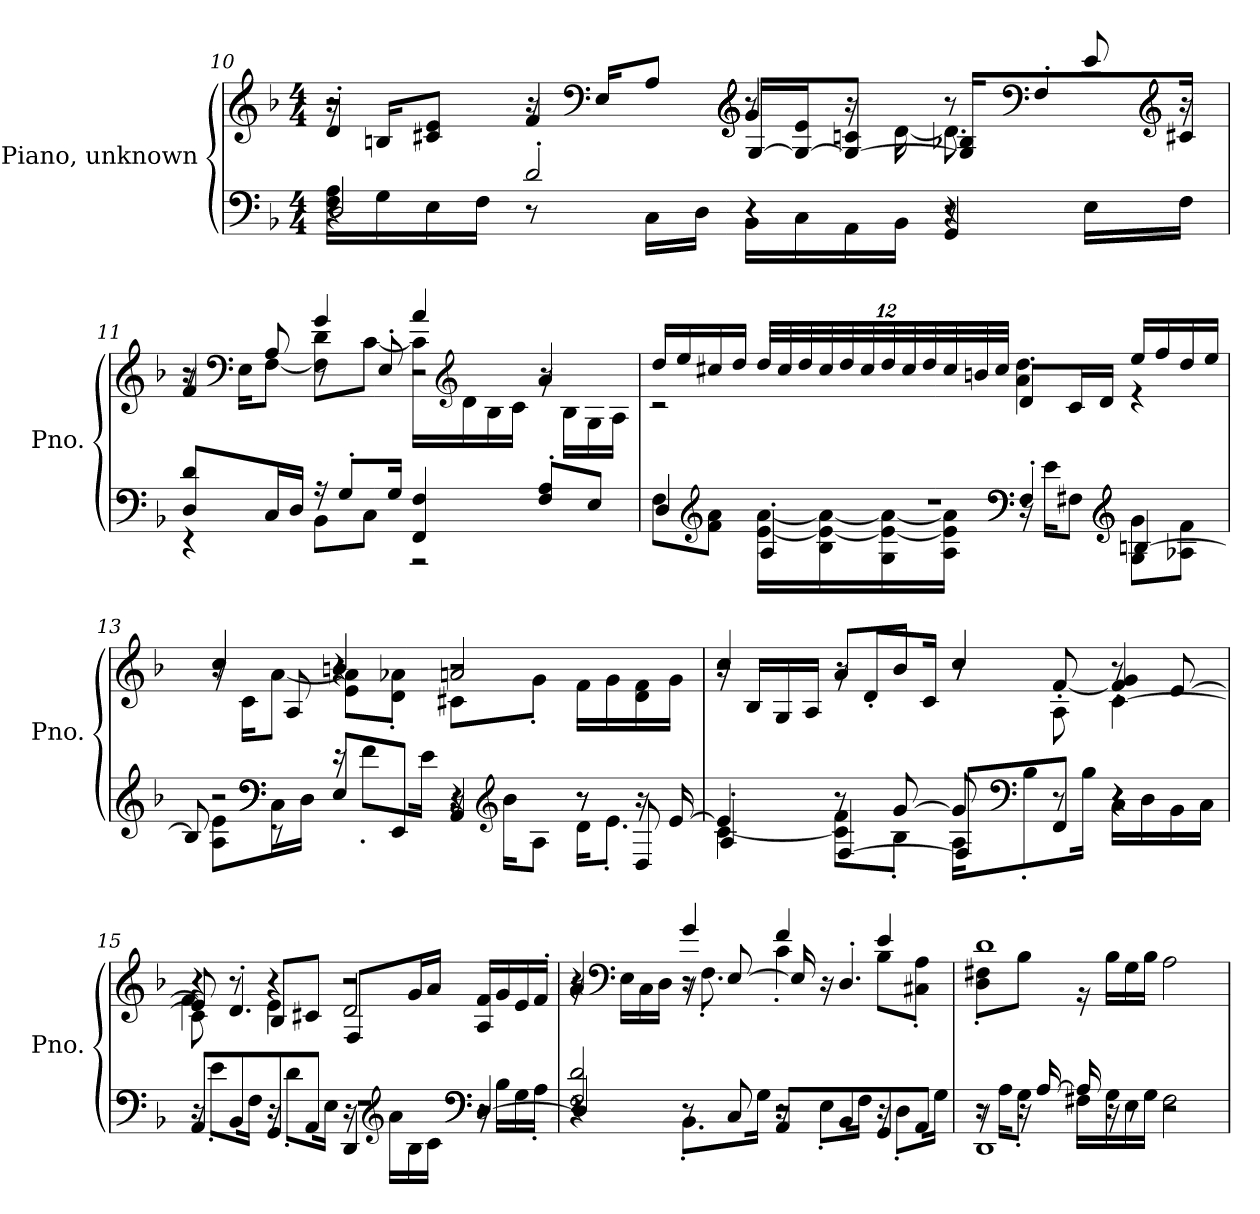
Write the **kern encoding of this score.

**kern	**kern
*part1	*part1
*staff2	*staff1
*I"Piano, unknown	*
*I'Pno.	*
*clefF4	*clefG2
*k[b-]	*k[b-]
*M4/4	*M4/4
=10	=10
*^	*^
*	*^	*	*^
4r	16F\ 16A\LL	2D/	4d'/	2r	16r
.	16G\	.	.	.	16Bn/KL
.	16E\	.	.	.	8c#X/ 8e/J
.	16F\JJ	.	.	.	.
2d'/	8r	.	4f/	.	16r
*	*	*	*clefF4	*	*
.	.	.	.	.	16E/KL
.	16C\LL	.	.	.	8A/J
.	16D\JJ	.	.	.	.
*	*	*	*clefG2	*	*
.	16BB-\LL	4r	4g/	8r	[16G/LL
.	16C\	.	.	.	16G/_ 16e/J
.	16AA\	.	.	16r	8G/_ 8cn/J
.	16BB-\JJ	.	.	[16d\	.
4r	8r	4GG/	8r	8.d\]	16G/] 16B-X/KL
*	*	*	*clefF4	*	*
.	.	.	.	.	8F'/
.	16E\LL	.	8e/	.	.
*	*	*	*clefG2	*	*
.	16F\JJ	.	.	16r	16c#X/Jk
*	*v	*v	*	*	*
!!LO:LB:g=z	!!	!!
=11	=11	=11	=11	=11
8D/ 8d/L	4r	4f/	16r	8r
*	*	*clefF4	*	*
.	.	.	16E\KL	.
16C/L	.	.	[8F\J	8A/
16D/JJ	.	.	.	.
16r	8BB-\L	4g/	8F\] 8d\L	8r
8G'/L	.	.	.	.
.	8C\J	.	[8c\J	8E'/
16G/Jk	.	.	.	.
4FF/ 4F/	2r	4a/	16c\LL]	2r
*	*	*clefG2	*	*
.	.	.	16d\	.
.	.	.	16B-\	.
.	.	.	16c\JJ	.
8F/' 8A/'L	.	4a/	16r	.
.	.	.	16B-\LL	.
8E/J	.	.	16G\	.
.	.	.	16A\JJ	.
*	*	*	*v	*v
!!LO:PB:g=z
=12	=12	=12	=12
*	*^	*	*
1r	8F\L	4D/	16dd/LL	2r
.	.	.	16ee/	.
*clefG2	*	*	*	*
.	8f\ 8a\J	.	16cc#X/	.
.	.	.	16dd/JJ	.
*	*	*	*Xbrackettup	*
.	[16e\ [16a\LL	4A'/	48dd/LLL	.
.	.	.	48cc#/	.
.	.	.	48dd/	.
.	16B-\ 16e\_ 16a\_	.	48cc#/	.
.	.	.	48dd/	.
.	.	.	48cc#/	.
.	16G\ 16e\_ 16a\_	.	48dd/	.
.	.	.	48cc#/	.
.	.	.	48dd/	.
.	16A\ 16e\] 16a\]JJ	.	48cc#/	.
.	.	.	48bn/	.
.	.	.	48cc#/JJJ	.
*clefF4	*	*	*	*
.	16r	4F'/	8d'/L	4a\ 4dd\
.	16e\KL	.	.	.
.	8F#X\J	.	16c/L	.
.	.	.	16d/JJ	.
*clefG2	*	*	*	*
.	8G\ 8g\L	[4Bn/	16ee/LL	4r
.	.	.	16ff/	.
.	8A-X\ 8f\J	.	16dd/	.
.	.	.	16ee/JJ	.
!!LO:LB:g=z
=13	=13	=13	=13	=13
*	*	*	*	*^
2r	8A\ 8e\L	8B/]	4cc/	16r	8r
.	.	.	.	16c\KL	.
*clefF4	*	*	*	*	*
.	16C\L	8r	.	[8a\J	8A/
.	16D\JJ	.	.	.	.
.	16r	8E/L	4bn/	8e\ 8a\]L	4r
.	8f'\L	.	.	.	.
.	.	8EE/J	.	8d\' 8a-X\'J	.
.	16e\Jk	.	.	.	.
4r	16r	4AA/	2an/	8c#X\L	2r
*clefG2	*	*	*	*	*
.	16b-\KL	.	.	.	.
.	8A\J	.	.	8g'\J	.
8r	16d\KL	8r	.	16f\LL	.
.	8.e'\J	.	.	16g\	.
16r	.	8D/	.	16d\ 16f\	.
[16e/	.	.	.	16g\JJ	.
=14	=14	=14	=14	=14	=14
4e/]	[4c\	4A'/	4cc/	16r	2r
.	.	.	.	16B-/LL	.
.	.	.	.	16G/	.
.	.	.	.	16A/JJ	.
8r	8c\] 8f\L	[4F/	8a/L	16r	.
.	.	.	.	8d'/L	.
[8g/	8B-'\J	.	8b-/J	.	.
.	.	.	.	16c/Jk	.
8g/]	16A\KL	8F/L]	4cc/	8r	8r
*clefF4	*	*	*	*	*
.	8B-'\	.	.	.	.
8r	.	8FF/J	.	[8f'/	8A'\
.	16B-\Jk	.	.	.	.
4r	16C\LL	4r	8r	4f/]' 4g/'	[4c\
.	16D\	.	.	.	.
.	16BB-\	.	[8e/	.	.
.	16C\JJ	.	.	.	.
!!LO:LB:g=z
=15	=15	=15	=15	=15	=15
*	*	*	*	*	*^
1r	16r	8AA/L	8e/]	4f\	4r	8c\]
.	8e'\L	.	.	.	.	.
.	.	8BB-/	4.d'/	.	.	8r
.	16F\Jk	.	.	.	.	.
.	16r	8GG/	.	4e\	8B-/L	4r
.	8d'\L	.	.	.	.	.
.	.	8AA/J	.	.	8c#X/J	.
.	16E\Jk	.	.	.	.	.
.	16r	4DD/	2d/	2r	8F/L	2r
*clefG2	*	*	*	*	*	*
.	16a\LL	.	.	.	.	.
.	16B-\	.	.	.	16g/L	.
.	16c\JJ	.	.	.	16a/JJ	.
*clefF4	*	*	*	*	*	*
.	16r	[4D/	.	.	16A/ 16f/LL	.
.	16B-\LL	.	.	.	16g/	.
.	16G\	.	.	.	16e/	.
.	16A'\JJ	.	.	.	16f'/JJ	.
*	*	*	*	*	*v	*v
=16	=16	=16	=16	=16	=16
2F/ 2d/	4r	4D/]	4a/	16r	4r
*	*	*	*clefF4	*	*
.	.	.	.	16E\LL	.
.	.	.	.	16C\	.
.	.	.	.	16D\JJ	.
.	8.BB-'\L	8r	4g/	16r	8r
.	.	.	.	8.F'\	.
.	.	8C/	.	.	[8E/
.	16G\Jk	.	.	.	.
2r	16r	8AA/L	4f/	4c'\	16E/]
.	8E'\L	.	.	.	16r
.	.	8BB-/	.	.	4.D'/
.	16F\Jk	.	.	.	.
.	16r	8GG/	4e/	8B-\L	.
.	8D'\L	.	.	.	.
.	.	8AA/J	.	8C#X\' 8A\'J	.
.	16G\Jk	.	.	.	.
*	*	*	*	*v	*v
!!LO:LB:g=z
=17	=17	=17	=17	=17
8r	16r	1DD	1d	8D\' 8F#X\'L
.	16A\KL	.	.	.
16r	8G'\J	.	.	8B-\J
[16A/	.	.	.	.
16A/]	16F#X\LL	.	.	16r
16r	16G\	.	.	16B-\LL
8r	16E\	.	.	16G\
.	16G\JJ	.	.	16B-\JJ
2r	2F#\	.	.	2A\
*v	*v	*v	*	*
*	*v	*v
=	=
*-	*-
